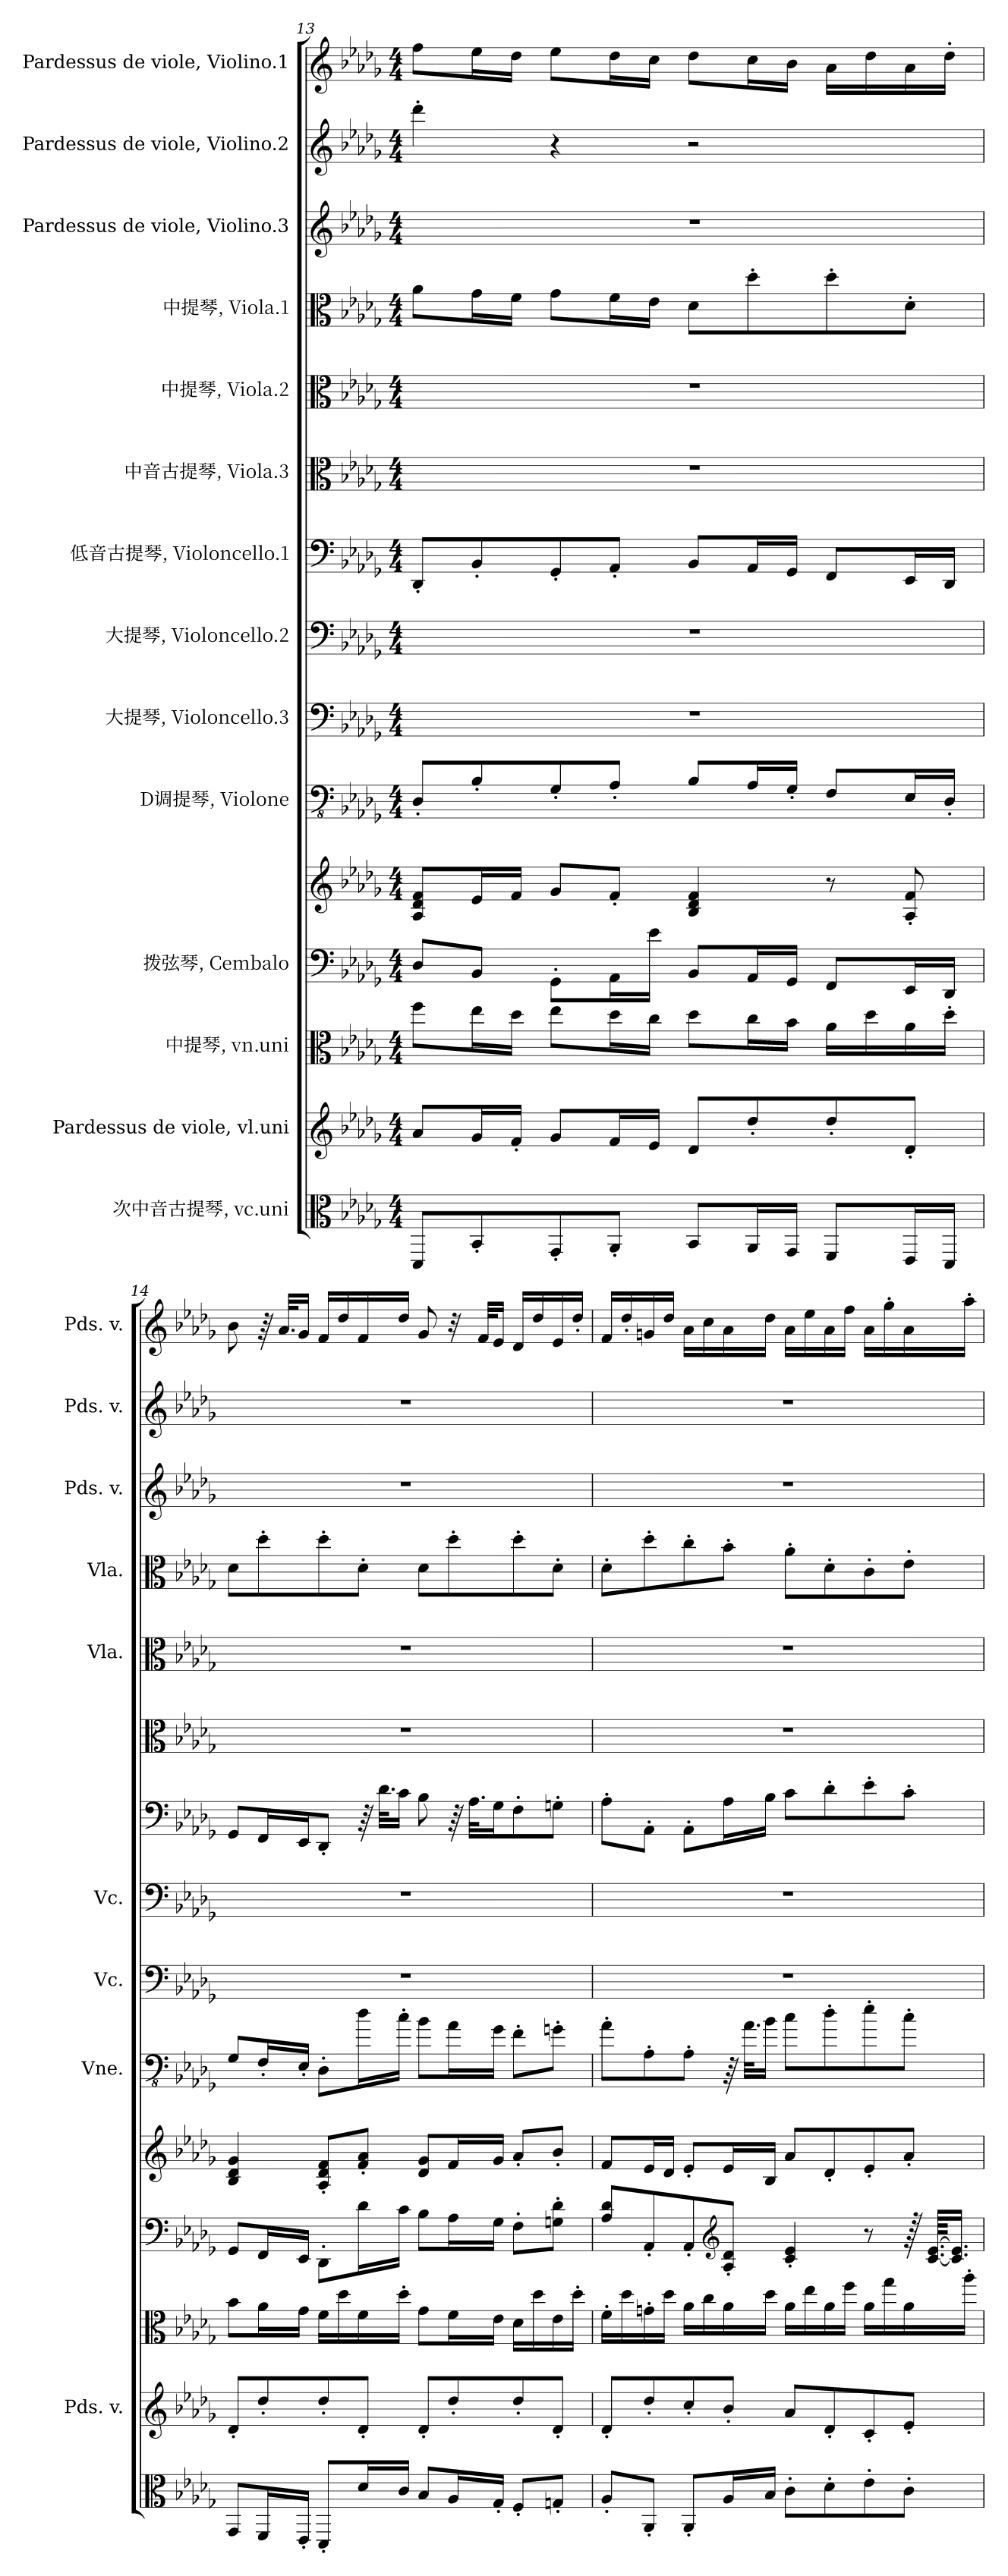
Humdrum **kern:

**kern	**kern	**kern	**kern	**kern	**kern	**kern	**kern	**kern	**kern	**kern	**kern	**kern	**kern	**kern
*part14	*part13	*part12	*part11	*part11	*part10	*part9	*part8	*part7	*part6	*part5	*part4	*part3	*part2	*part1
*staff15	*staff14	*staff13	*staff12	*staff11	*staff10	*staff9	*staff8	*staff7	*staff6	*staff5	*staff4	*staff3	*staff2	*staff1
*I"次中音古提琴, vc.uni	*I"Pardessus de viole, vl.uni	*I"中提琴, vn.uni	*I"拨弦琴, Cembalo	*	*I"D调提琴, Violone	*I"大提琴, Violoncello.3	*I"大提琴, Violoncello.2	*I"低音古提琴, Violoncello.1	*I"中音古提琴, Viola.3	*I"中提琴, Viola.2	*I"中提琴, Viola.1	*I"Pardessus de viole, Violino.3	*I"Pardessus de viole, Violino.2	*I"Pardessus de viole, Violino.1
*	*I'Pds. v.	*	*	*	*I'Vne.	*I'Vc.	*I'Vc.	*	*	*I'Vla.	*I'Vla.	*I'Pds. v.	*I'Pds. v.	*I'Pds. v.
!!LO:PB:g=z
*clefC3	*clefG2	*clefC3	*clefF4	*clefG2	*clefFv4	*clefF4	*clefF4	*clefF4	*clefC3	*clefC3	*clefC3	*clefG2	*clefG2	*clefG2
*	*	*	*	*	*ITrd7c12	*	*	*	*	*	*	*	*	*
*k[b-e-a-d-g-]	*k[b-e-a-d-g-]	*k[b-e-a-d-g-]	*k[b-e-a-d-g-]	*k[b-e-a-d-g-]	*k[b-e-a-d-g-]	*k[b-e-a-d-g-]	*k[b-e-a-d-g-]	*k[b-e-a-d-g-]	*k[b-e-a-d-g-]	*k[b-e-a-d-g-]	*k[b-e-a-d-g-]	*k[b-e-a-d-g-]	*k[b-e-a-d-g-]	*k[b-e-a-d-g-]
*M4/4	*M4/4	*M4/4	*M4/4	*M4/4	*M4/4	*M4/4	*M4/4	*M4/4	*M4/4	*M4/4	*M4/4	*M4/4	*M4/4	*M4/4
=13	=13	=13	=13	=13	=13	=13	=13	=13	=13	=13	=13	=13	=13	=13
8DD-/L	8a-/L	8ff\L	8D-/L	8A-/ 8d-/ 8f/L	8DDD-'/L	1r	1r	8DD-'/L	1r	1r	8a-\L	1r	4ddd-'\	8ff\L
8BB-'/	16g-/L	16ee-\L	8BB-/J	16e-/L	8BBB-'/	.	.	8BB-'/	.	.	16g-\L	.	.	16ee-\L
.	16f'/JJ	16dd-\JJ	.	16f/JJ	.	.	.	.	.	.	16f\JJ	.	.	16dd-\JJ
8GG-'/	8g-/L	8ee-\L	8GG-'\L	8g-/L	8GGG-'/	.	.	8GG-'/	.	.	8g-\L	.	4r	8ee-\L
8AA-'/J	16f/L	16dd-\L	16AA-\L	8f'/J	8AAA-'/J	.	.	8AA-'/J	.	.	16f\L	.	.	16dd-\L
.	16e-/JJ	16cc\JJ	16e-\JJ	.	.	.	.	.	.	.	16e-\JJ	.	.	16cc\JJ
8BB-/L	8d-/L	8dd-\L	8BB-/L	4B-/ 4d-/ 4f/	8BBB-/L	.	.	8BB-/L	.	.	8d-\L	.	2r	8dd-\L
16AA-/L	8dd-'/	16cc\L	16AA-/L	.	16AAA-/L	.	.	16AA-/L	.	.	8dd-'\	.	.	16cc\L
16GG-/JJ	.	16b-\JJ	16GG-/JJ	.	16GGG-'/JJ	.	.	16GG-/JJ	.	.	.	.	.	16b-\JJ
8FF/L	8dd-'/	16a-\LL	8FF/L	8r	8FFF/L	.	.	8FF/L	.	.	8dd-'\	.	.	16a-\LL
.	.	16dd-\	.	.	.	.	.	.	.	.	.	.	.	16dd-\
16EE-/L	8d-'/J	16a-\	16EE-/L	8A-/' 8f/'	16EEE-/L	.	.	16EE-/L	.	.	8d-'\J	.	.	16a-\
16DD-/JJ	.	16dd-'\JJ	16DD-/JJ	.	16DDD-'/JJ	.	.	16DD-/JJ	.	.	.	.	.	16dd-'\JJ
=14	=14	=14	=14	=14	=14	=14	=14	=14	=14	=14	=14	=14	=14	=14
8GG-/L	8d-'/L	8b-\L	8GG-/L	4B-/ 4d-/ 4g-/	8GGG-/L	1r	1r	8GG-/L	1r	1r	8d-\L	1r	1r	8b-\
16FF/L	8dd-'/	16a-\L	16FF/L	.	16FFF'/L	.	.	16FF/L	.	.	8dd-'\	.	.	64r
.	.	.	.	.	.	.	.	.	.	.	.	.	.	32.a-/KLL
16EE-'/JJ	.	16g-\JJ	16EE-/JJ	.	16EEE-'/JJ	.	.	16EE-/J	.	.	.	.	.	16g-/JJ
8DD-'/L	8dd-'/	16f\LL	8DD-'\L	8A-/' 8d-/' 8f/'L	8DDD-'\L	.	.	8DD-'/J	.	.	8dd-'\	.	.	16f/LL
.	.	16dd-\	.	.	.	.	.	.	.	.	.	.	.	16dd-/
16d-/L	8d-'/J	16f\	16d-\L	8f/' 8a-/'J	16D-\L	.	.	64r	.	.	8d-'\J	.	.	16f/
.	.	.	.	.	.	.	.	32.d-\KLL	.	.	.	.	.	.
16c/JJ	.	16dd-'\JJ	16c\JJ	.	16C'\JJ	.	.	16c\JJ	.	.	.	.	.	16dd-/JJ
8B-/L	8d-'/L	8g-\L	8B-\L	8d-/ 8g-/L	8BB-\L	.	.	8B-\	.	.	8d-\L	.	.	8g-/
16A-/L	8dd-'/	16f\L	16A-\L	16f/L	16AA-\L	.	.	64r	.	.	8dd-'\	.	.	32r
.	.	.	.	.	.	.	.	32.A-\KLL	.	.	.	.	.	.
.	.	.	.	.	.	.	.	.	.	.	.	.	.	32f/KLL
16G-'/JJ	.	16e-\JJ	16G-\JJ	16g-/JJ	16GG-\JJ	.	.	16G-\J	.	.	.	.	.	16e-/JJ
8F'/L	8dd-'/	16d-\LL	8F'\L	8a-'/L	8FF'\L	.	.	8F'\	.	.	8dd-'\	.	.	16d-/LL
.	.	16dd-\	.	.	.	.	.	.	.	.	.	.	.	16dd-/
8Gn'/J	8d-'/J	16e-\	8Gn\' 8d-\'J	8b-'/J	8GGn'\J	.	.	8Gn'\J	.	.	8d-'\J	.	.	16e-/
.	.	16dd-'\JJ	.	.	.	.	.	.	.	.	.	.	.	16dd-'/JJ
!!LO:PB:g=z
=15	=15	=15	=15	=15	=15	=15	=15	=15	=15	=15	=15	=15	=15	=15
8A-'/L	8d-'/L	16f'\LL	8A-/ 8d-/L	8f/L	8AA-'\L	1r	1r	8A-'\L	1r	1r	8d-'\L	1r	1r	16f/LL
.	.	16dd-\	.	.	.	.	.	.	.	.	.	.	.	16dd-'/
8AA-'/J	8dd-'/	16gn'\	8AA-'/	16e-/L	8AAA-'\	.	.	8AA-'\J	.	.	8dd-'\	.	.	16gn/
.	.	16dd-\JJ	.	16d-/JJ	.	.	.	.	.	.	.	.	.	16dd-/JJ
8AA-'/L	8cc'/	16a-\LL	8AA-'/	8e-'/L	8AAA-'\J	.	.	8AA-'\L	.	.	8cc'\	.	.	16a-\LL
.	.	16cc\	.	.	.	.	.	.	.	.	.	.	.	16cc\
*	*	*	*clefG2	*	*	*	*	*	*	*	*	*	*	*
16A-/L	8b-'/J	16a-\	8A-/' 8d-/'J	16e-/L	64r	.	.	16A-\L	.	.	8b-'\J	.	.	16a-\
.	.	.	.	.	32.AA-\KLL	.	.	.	.	.	.	.	.	.
16B-/JJ	.	16dd-\JJ	.	16B-/JJ	16BB-\JJ	.	.	16B-\JJ	.	.	.	.	.	16dd-\JJ
8c'\L	8a-/L	16a-\LL	4c/' 4e-/'	8a-/L	8C\L	.	.	8c\L	.	.	8a-'\L	.	.	16a-\LL
.	.	16ee-\	.	.	.	.	.	.	.	.	.	.	.	16ee-\
8d-'\	8d-'/	16a-\	.	8d-'/	8D-'\	.	.	8d-'\	.	.	8d-'\	.	.	16a-\
.	.	16ff\JJ	.	.	.	.	.	.	.	.	.	.	.	16ff\JJ
8e-'\	8c'/	16a-\LL	8r	8e-'/	8E-'\	.	.	8e-'\	.	.	8c'\	.	.	16a-\LL
.	.	16gg-\	.	.	.	.	.	.	.	.	.	.	.	16gg-'\
8c'\J	8e-'/J	16a-\	128r	8a-'/J	8C'\J	.	.	8c'\J	.	.	8e-'\J	.	.	16a-\
.	.	.	[64.c/ [64.e-/KKLL	.	.	.	.	.	.	.	.	.	.	.
.	.	.	16.c/] 16.e-/]JJ	.	.	.	.	.	.	.	.	.	.	.
.	.	16aa-'\JJ	.	.	.	.	.	.	.	.	.	.	.	16aa-'\JJ
=	=	=	=	=	=	=	=	=	=	=	=	=	=	=
*-	*-	*-	*-	*-	*-	*-	*-	*-	*-	*-	*-	*-	*-	*-
